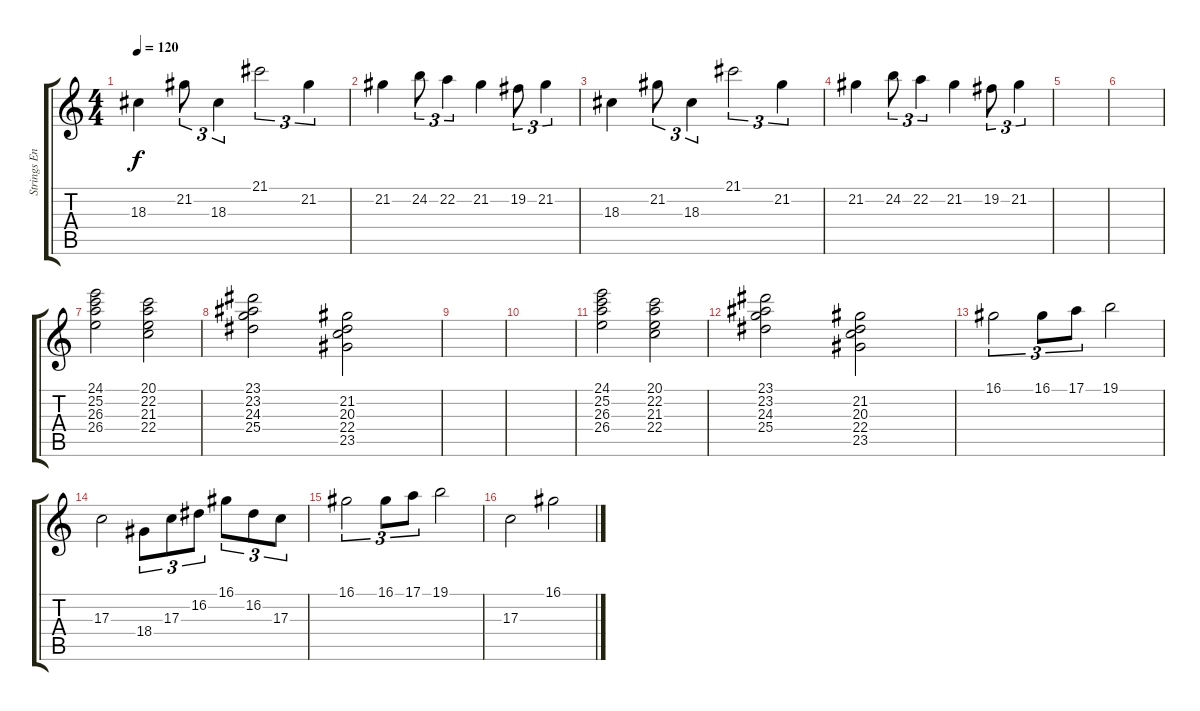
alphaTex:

\track ("Strings Ensemble" "Strings En") {instrument stringensemble1}
\staff {score tabs}
\tuning (E4 B3 G3 D3 A2 E2) {hide}
\ts (4 4)
\tempo 120
\clef g2
\ks c
18.3.4{dy f} 21.2.8{tu (3 2)} 18.3.4{tu (3 2)} 21.1.2{tu (3 2)} 21.2.4{tu (3 2)} |
21.2.4 24.2.8{tu (3 2)} 22.2.4{tu (3 2)} 21.2.4 19.2.8{tu (3 2)} 21.2.4{tu (3 2)} |
18.3.4 21.2.8{tu (3 2)} 18.3.4{tu (3 2)} 21.1.2{tu (3 2)} 21.2.4{tu (3 2)} |
21.2.4 24.2.8{tu (3 2)} 22.2.4{tu (3 2)} 21.2.4 19.2.8{tu (3 2)} 21.2.4{tu (3 2)} |
|
|
(24.1 25.2 26.3 26.4).2 (20.1 22.2 21.3 22.4).2 |
(23.1 23.2 24.3 25.4).2 (21.2 20.3 22.4 23.5).2 |
|
|
(24.1 25.2 26.3 26.4).2 (20.1 22.2 21.3 22.4).2 |
(23.1 23.2 24.3 25.4).2 (21.2 20.3 22.4 23.5).2 |
16.1.2{tu (3 2)} 16.1.8{tu (3 2)} 17.1.8{tu (3 2)} 19.1.2 |
17.3.2 18.4.8{tu (3 2)} 17.3.8{tu (3 2)} 16.2.8{tu (3 2)} 16.1.8{tu (3 2)} 16.2.8{tu (3 2)} 17.3.8{tu (3 2)} |
16.1.2{tu (3 2)} 16.1.8{tu (3 2)} 17.1.8{tu (3 2)} 19.1.2 |
17.3.2 16.1.2
